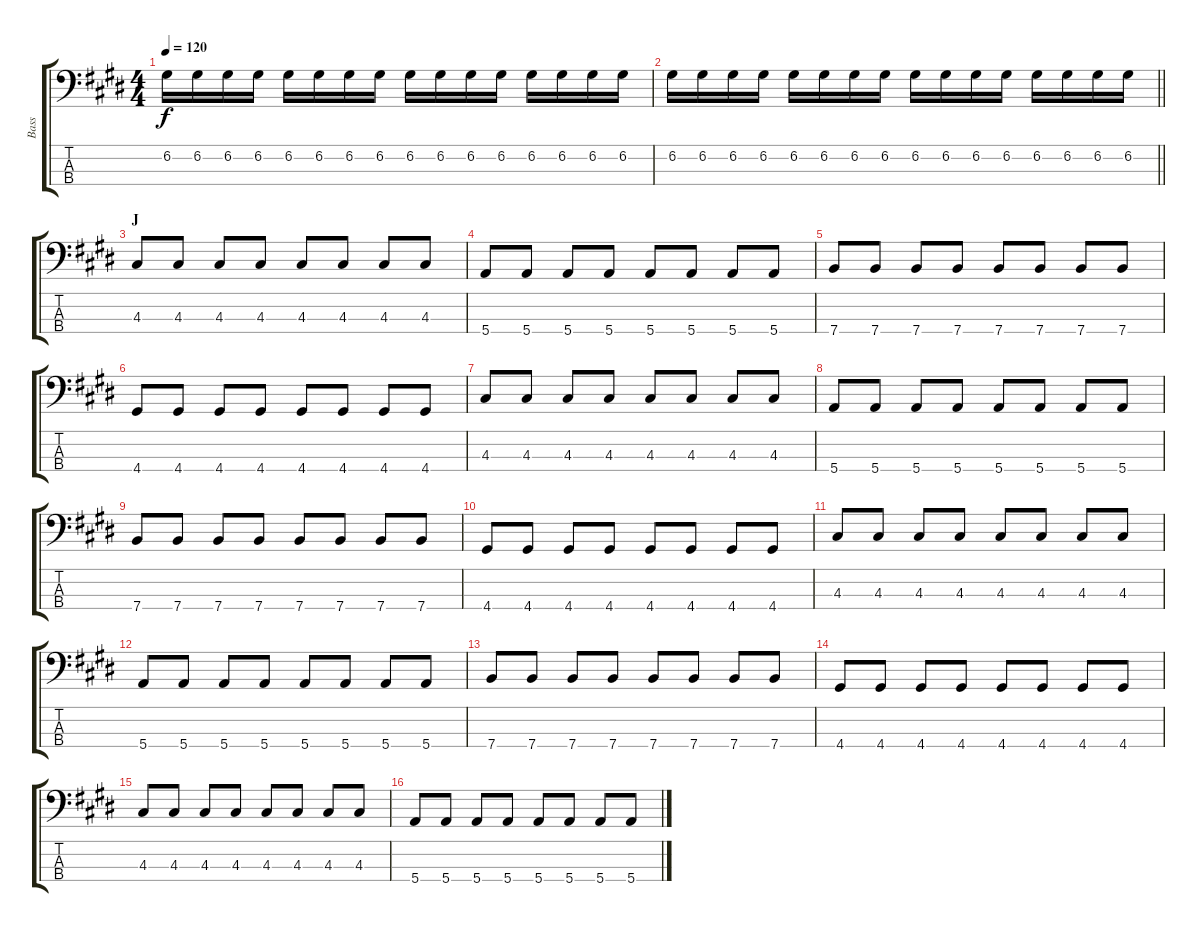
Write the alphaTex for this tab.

\track ("Bass" "Bass") {instrument electricbasspick}
\staff {score tabs}
\tuning (G2 D2 A1 E1) {hide}
\ts (4 4)
\tempo 120
\clef f4
\ks e
6.2.16{dy f} 6.2.16 6.2.16 6.2.16 6.2.16 6.2.16 6.2.16 6.2.16 6.2.16 6.2.16 6.2.16 6.2.16 6.2.16 6.2.16 6.2.16 6.2.16 |
\barLineRight lightlight
6.2.16 6.2.16 6.2.16 6.2.16 6.2.16 6.2.16 6.2.16 6.2.16 6.2.16 6.2.16 6.2.16 6.2.16 6.2.16 6.2.16 6.2.16 6.2.16 |
\section ("" "J")
4.3.8 4.3.8 4.3.8 4.3.8 4.3.8 4.3.8 4.3.8 4.3.8 |
5.4.8 5.4.8 5.4.8 5.4.8 5.4.8 5.4.8 5.4.8 5.4.8 |
7.4.8 7.4.8 7.4.8 7.4.8 7.4.8 7.4.8 7.4.8 7.4.8 |
4.4.8 4.4.8 4.4.8 4.4.8 4.4.8 4.4.8 4.4.8 4.4.8 |
4.3.8 4.3.8 4.3.8 4.3.8 4.3.8 4.3.8 4.3.8 4.3.8 |
5.4.8 5.4.8 5.4.8 5.4.8 5.4.8 5.4.8 5.4.8 5.4.8 |
7.4.8 7.4.8 7.4.8 7.4.8 7.4.8 7.4.8 7.4.8 7.4.8 |
4.4.8 4.4.8 4.4.8 4.4.8 4.4.8 4.4.8 4.4.8 4.4.8 |
4.3.8 4.3.8 4.3.8 4.3.8 4.3.8 4.3.8 4.3.8 4.3.8 |
5.4.8 5.4.8 5.4.8 5.4.8 5.4.8 5.4.8 5.4.8 5.4.8 |
7.4.8 7.4.8 7.4.8 7.4.8 7.4.8 7.4.8 7.4.8 7.4.8 |
4.4.8 4.4.8 4.4.8 4.4.8 4.4.8 4.4.8 4.4.8 4.4.8 |
4.3.8 4.3.8 4.3.8 4.3.8 4.3.8 4.3.8 4.3.8 4.3.8 |
5.4.8 5.4.8 5.4.8 5.4.8 5.4.8 5.4.8 5.4.8 5.4.8
